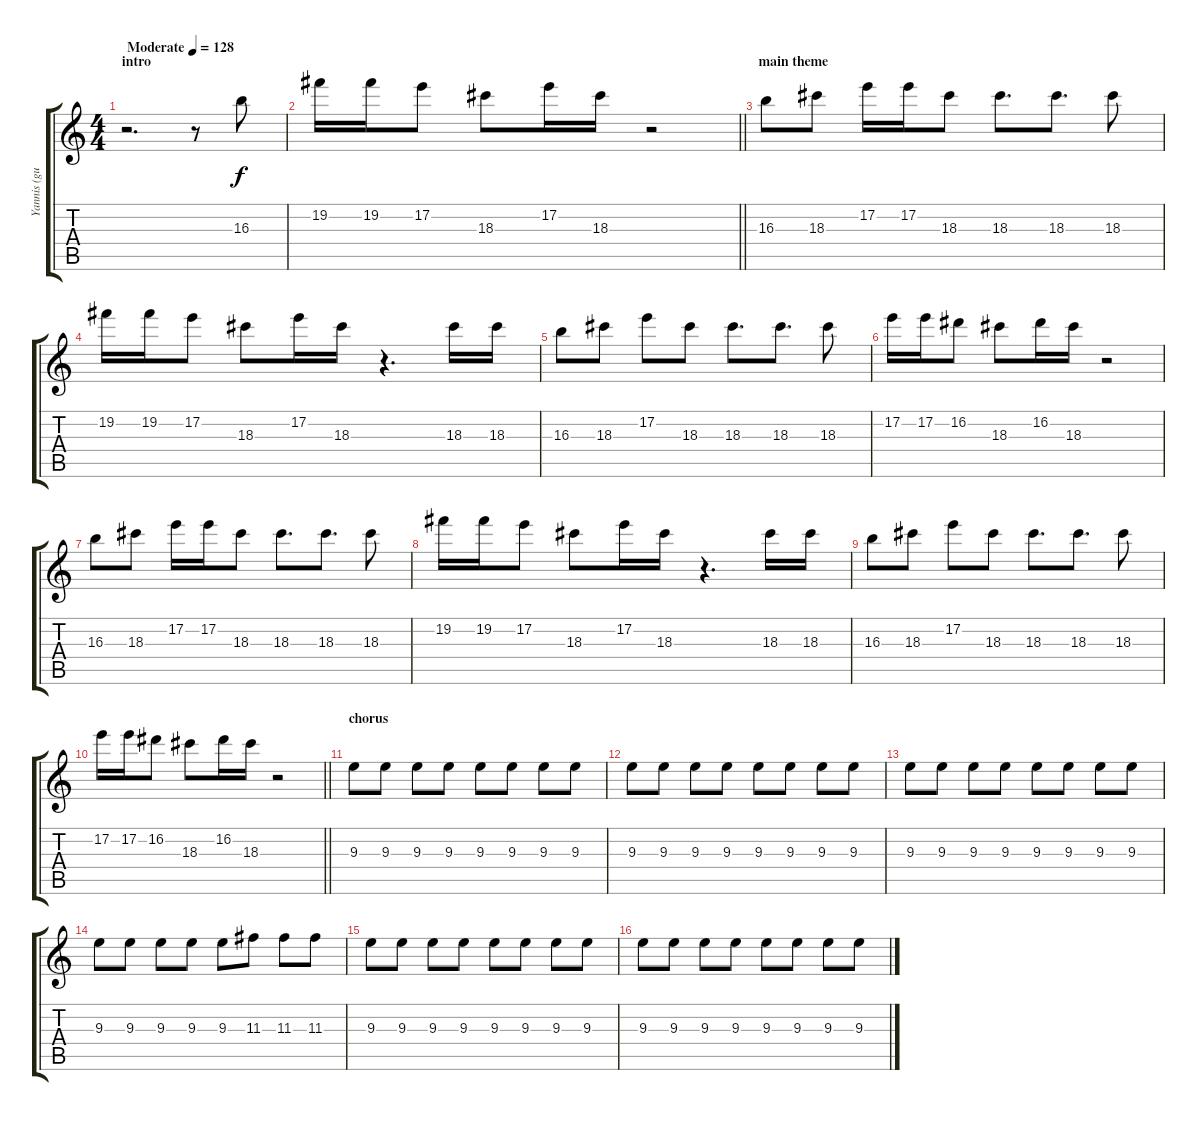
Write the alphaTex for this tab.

\track ("Yannis (guitar)" "Yannis (gu") {instrument electricguitarjazz}
\staff {score tabs}
\tuning (E4 B3 G3 D3 A2 E2) {hide}
\ts (4 4)
\section ("" "intro")
\tempo (128 "Moderate")
\clef g2
\ks c
r.2{d dy f instrument electricguitarjazz} r.8 16.3.8 |
\barLineRight lightlight
19.2.16 19.2.16 17.2.8 18.3.8 17.2.16 18.3.16 r.2 |
\section ("" "main theme")
16.3.8 18.3.8 17.2.16 17.2.16 18.3.8 18.3.8{d} 18.3.8{d} 18.3.8 |
19.2.16 19.2.16 17.2.8 18.3.8 17.2.16 18.3.16 r.4{d} 18.3.16 18.3.16 |
16.3.8 18.3.8 17.2.8 18.3.8 18.3.8{d} 18.3.8{d} 18.3.8 |
17.2.16 17.2.16 16.2.8 18.3.8 16.2.16 18.3.16 r.2 |
16.3.8 18.3.8 17.2.16 17.2.16 18.3.8 18.3.8{d} 18.3.8{d} 18.3.8 |
19.2.16 19.2.16 17.2.8 18.3.8 17.2.16 18.3.16 r.4{d} 18.3.16 18.3.16 |
16.3.8 18.3.8 17.2.8 18.3.8 18.3.8{d} 18.3.8{d} 18.3.8 |
\barLineRight lightlight
17.2.16 17.2.16 16.2.8 18.3.8 16.2.16 18.3.16 r.2 |
\section ("" "chorus")
9.3.8 9.3.8 9.3.8 9.3.8 9.3.8 9.3.8 9.3.8 9.3.8 |
9.3.8 9.3.8 9.3.8 9.3.8 9.3.8 9.3.8 9.3.8 9.3.8 |
9.3.8 9.3.8 9.3.8 9.3.8 9.3.8 9.3.8 9.3.8 9.3.8 |
9.3.8 9.3.8 9.3.8 9.3.8 9.3.8 11.3.8 11.3.8 11.3.8 |
9.3.8 9.3.8 9.3.8 9.3.8 9.3.8 9.3.8 9.3.8 9.3.8 |
9.3.8 9.3.8 9.3.8 9.3.8 9.3.8 9.3.8 9.3.8 9.3.8
